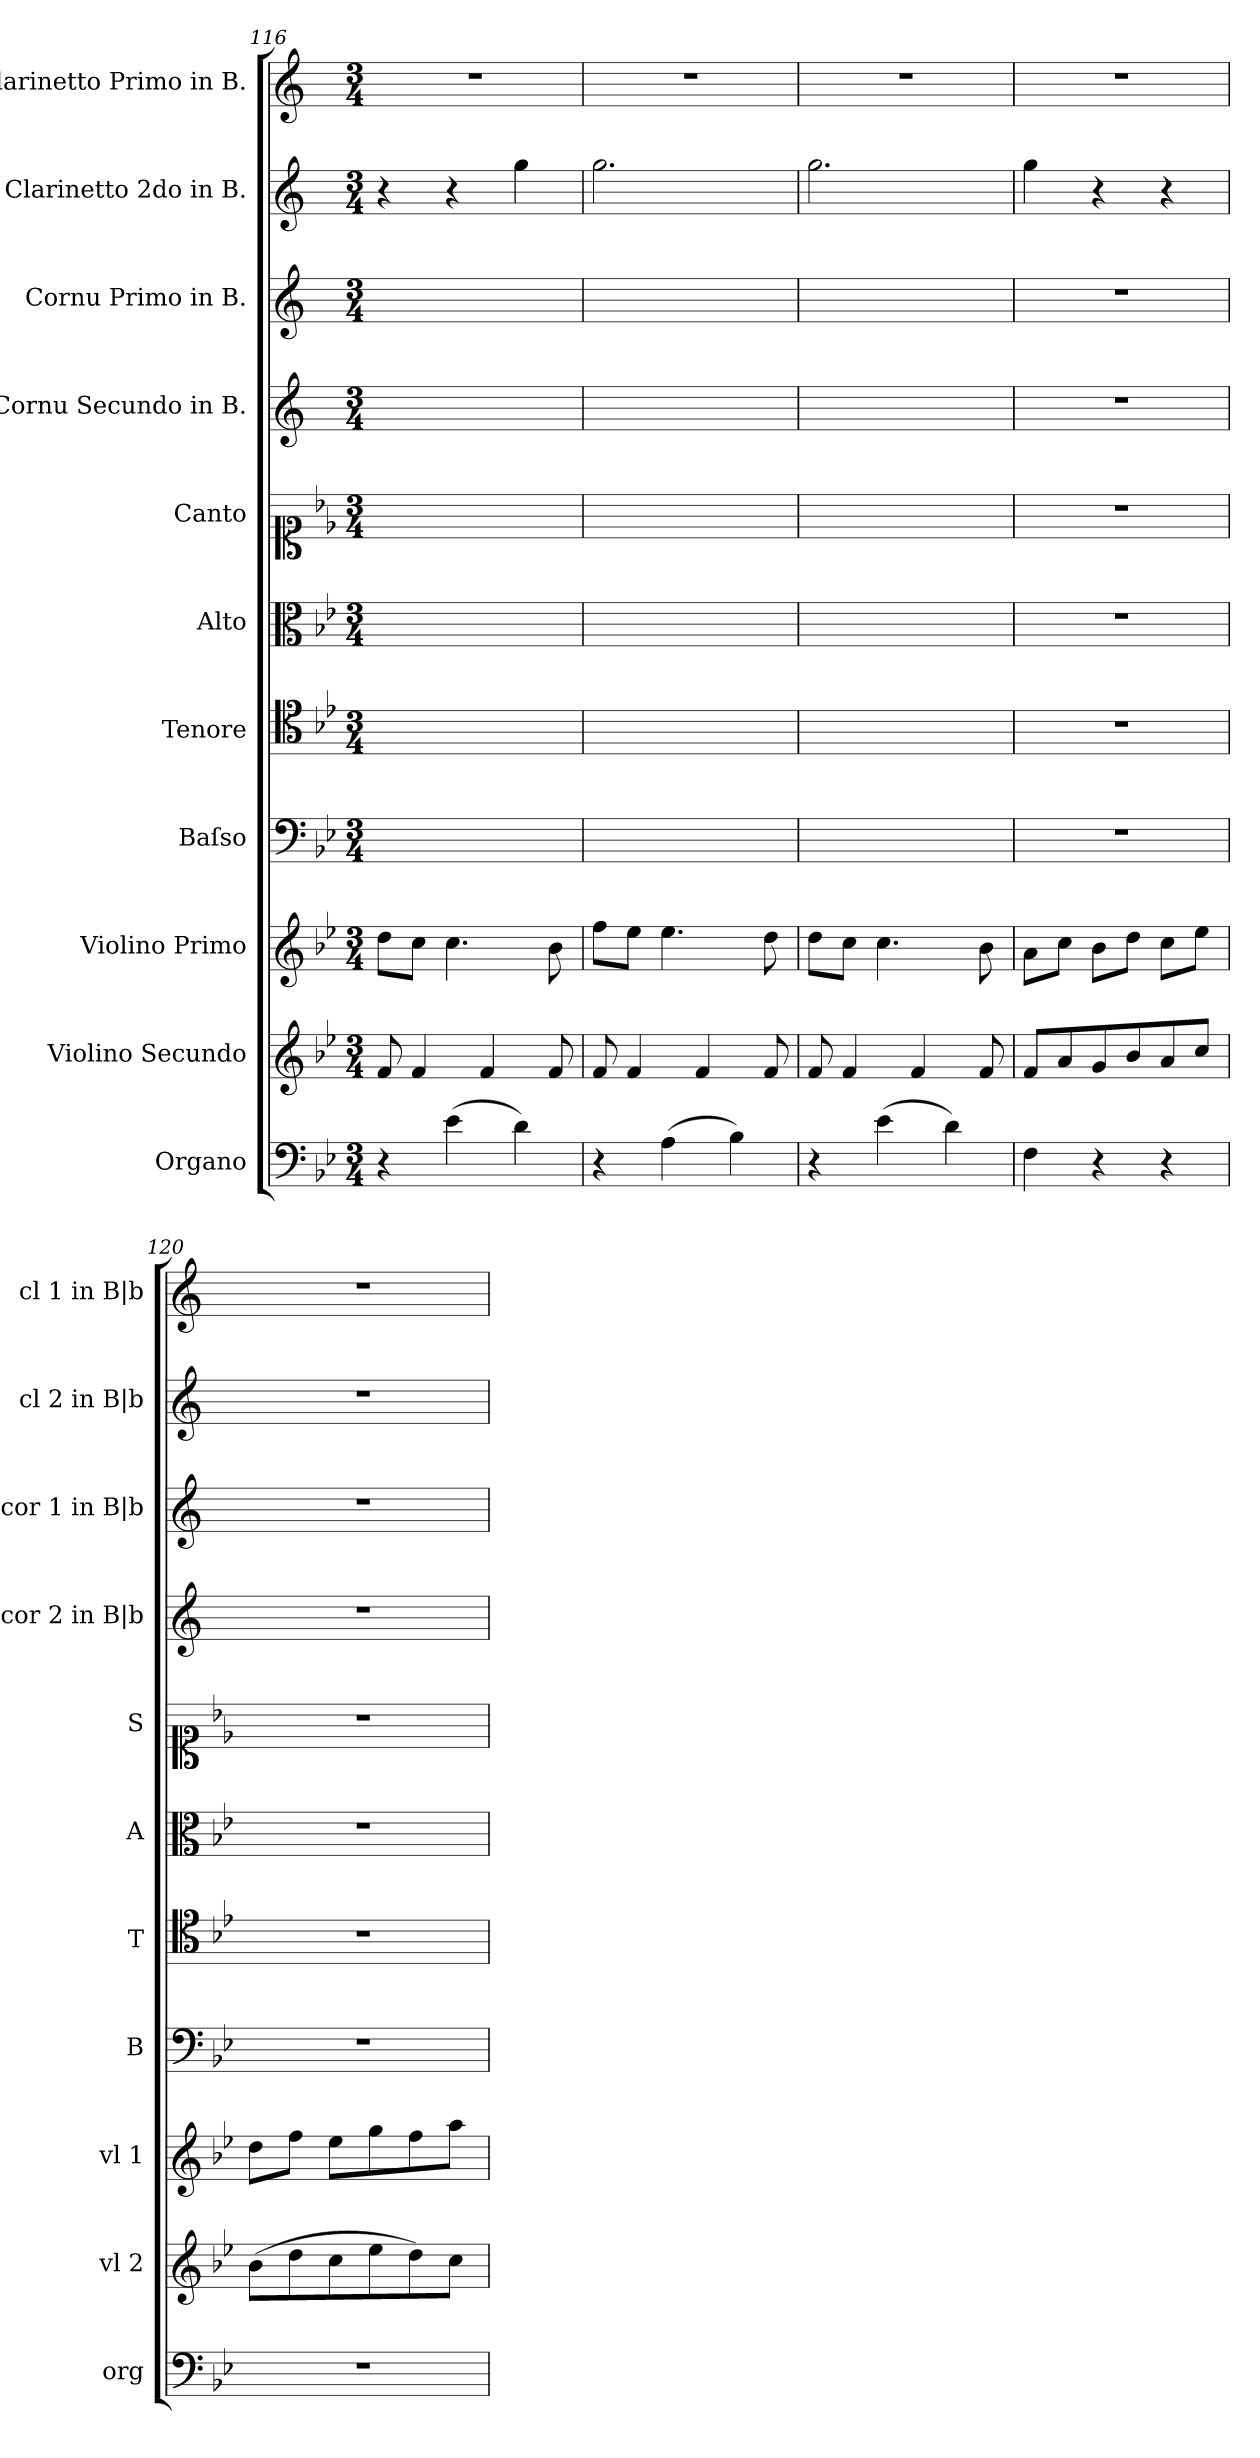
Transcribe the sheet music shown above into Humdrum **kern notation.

**kern	**kern	**kern	**kern	**kern	**kern	**kern	**kern	**kern	**kern	**kern
*part11	*part10	*part9	*part8	*part7	*part6	*part5	*part4	*part3	*part2	*part1
*staff11	*staff10	*staff9	*staff8	*staff7	*staff6	*staff5	*staff4	*staff3	*staff2	*staff1
*I"Organo	*I"Violino Secundo	*I"Violino Primo	*I"Baſso	*I"Tenore	*I"Alto	*I"Canto	*I"Cornu Secundo in B.	*I"Cornu Primo in B.	*I"Clarinetto 2do in B.	*I"Clarinetto Primo in B.
*I'org	*I'vl 2	*I'vl 1	*I'B	*I'T	*I'A	*I'S	*I'cor 2 in B|b	*I'cor 1 in B|b	*I'cl 2 in B|b	*I'cl 1 in B|b
*clefF4	*clefG2	*clefG2	*clefF4	*clefC4	*clefC3	*clefC1	*clefG2	*clefG2	*clefG2	*clefG2
*	*	*	*	*	*	*	*ITrd1c2	*ITrd1c2	*ITrd1c2	*ITrd1c2
*k[b-e-]	*k[b-e-]	*k[b-e-]	*k[b-e-]	*k[b-e-]	*k[b-e-]	*k[b-e-]	*k[b-e-]	*k[b-e-]	*k[b-e-]	*k[b-e-]
*B-:	*B-:	*B-:	*B-:	*B-:	*B-:	*B-:	*B-:	*B-:	*B-:	*B-:
*M3/4	*M3/4	*M3/4	*M3/4	*M3/4	*M3/4	*M3/4	*M3/4	*M3/4	*M3/4	*M3/4
=116	=116	=116	=116	=116	=116	=116	=116	=116	=116	=116
4r	8f/	8dd\L	2.ryy	2.ryy	2.ryy	2.ryy	2.ryy	2.ryy	4r	2.r
.	4f/	8cc\J	.	.	.	.	.	.	.	.
(4e-\	.	4.cc\	.	.	.	.	.	.	4r	.
.	4f/	.	.	.	.	.	.	.	.	.
4d\)	.	.	.	.	.	.	.	.	4ff\	.
.	8f/	8b-\	.	.	.	.	.	.	.	.
=117	=117	=117	=117	=117	=117	=117	=117	=117	=117	=117
4r	8f/	8ff\L	2.ryy	2.ryy	2.ryy	2.ryy	2.ryy	2.ryy	2.ff\	2.r
.	4f/	8ee-\J	.	.	.	.	.	.	.	.
(4A\	.	4.ee-\	.	.	.	.	.	.	.	.
.	4f/	.	.	.	.	.	.	.	.	.
4B-\)	.	.	.	.	.	.	.	.	.	.
.	8f/	8dd\	.	.	.	.	.	.	.	.
=118	=118	=118	=118	=118	=118	=118	=118	=118	=118	=118
4r	8f/	8dd\L	2.ryy	2.ryy	2.ryy	2.ryy	2.ryy	2.ryy	2.ff\	2.r
.	4f/	8cc\J	.	.	.	.	.	.	.	.
(4e-\	.	4.cc\	.	.	.	.	.	.	.	.
.	4f/	.	.	.	.	.	.	.	.	.
4d\)	.	.	.	.	.	.	.	.	.	.
.	8f/	8b-\	.	.	.	.	.	.	.	.
=119	=119	=119	=119	=119	=119	=119	=119	=119	=119	=119
4F\	8f/L	8a\L	2.r	2.r	2.r	2.r	2.r	2.r	4ff\	2.r
.	8a/	8cc\J	.	.	.	.	.	.	.	.
4r	8g/	8b-\L	.	.	.	.	.	.	4r	.
.	8b-/	8dd\J	.	.	.	.	.	.	.	.
4r	8a/	8cc\L	.	.	.	.	.	.	4r	.
.	8cc/J	8ee-\J	.	.	.	.	.	.	.	.
=120	=120	=120	=120	=120	=120	=120	=120	=120	=120	=120
2.r	(8b-\L	8dd\L	2.r	2.r	2.r	2.r	2.r	2.r	2.r	2.r
.	8dd\	8ff\J	.	.	.	.	.	.	.	.
.	8cc\	8ee-\L	.	.	.	.	.	.	.	.
.	8ee-\	8gg\	.	.	.	.	.	.	.	.
.	8dd\)	8ff\	.	.	.	.	.	.	.	.
.	8cc\J	8aa\J	.	.	.	.	.	.	.	.
=	=	=	=	=	=	=	=	=	=	=
*-	*-	*-	*-	*-	*-	*-	*-	*-	*-	*-
